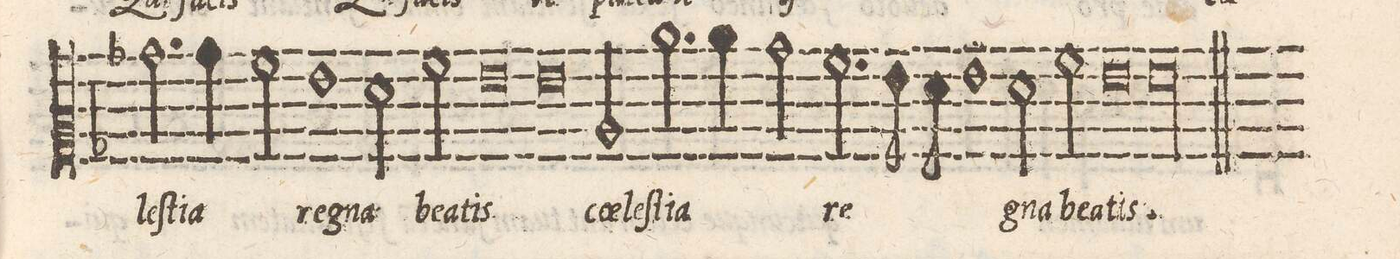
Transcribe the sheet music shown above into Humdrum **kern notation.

**kern	**text
*I"ALTVS	*
*clefC2	*
*k[b-]	*
*met(C)	*
*M2/1	*
2.b-\	-leſ-
4b-\	-ti-
2a\	-a
=39-	=39-
1g\	re-
2f\	-gna
2a\	be-
=40-	=40-
0g\	-a-
=41-	=41-
0g\	-tis
=42-	=42-
2c/	coe-
2.cc\	-leſ-
4cc\	-ti-
2b-\	-a
=43-	=43-
2.a\	re-
8g\	.
8f\	.
1g\	.
=44-	=44-
2f\	-gna
2a\	be-
0g\	-a-
=45-	=45-
1g\l	-tis.
==	==
*-	*-
